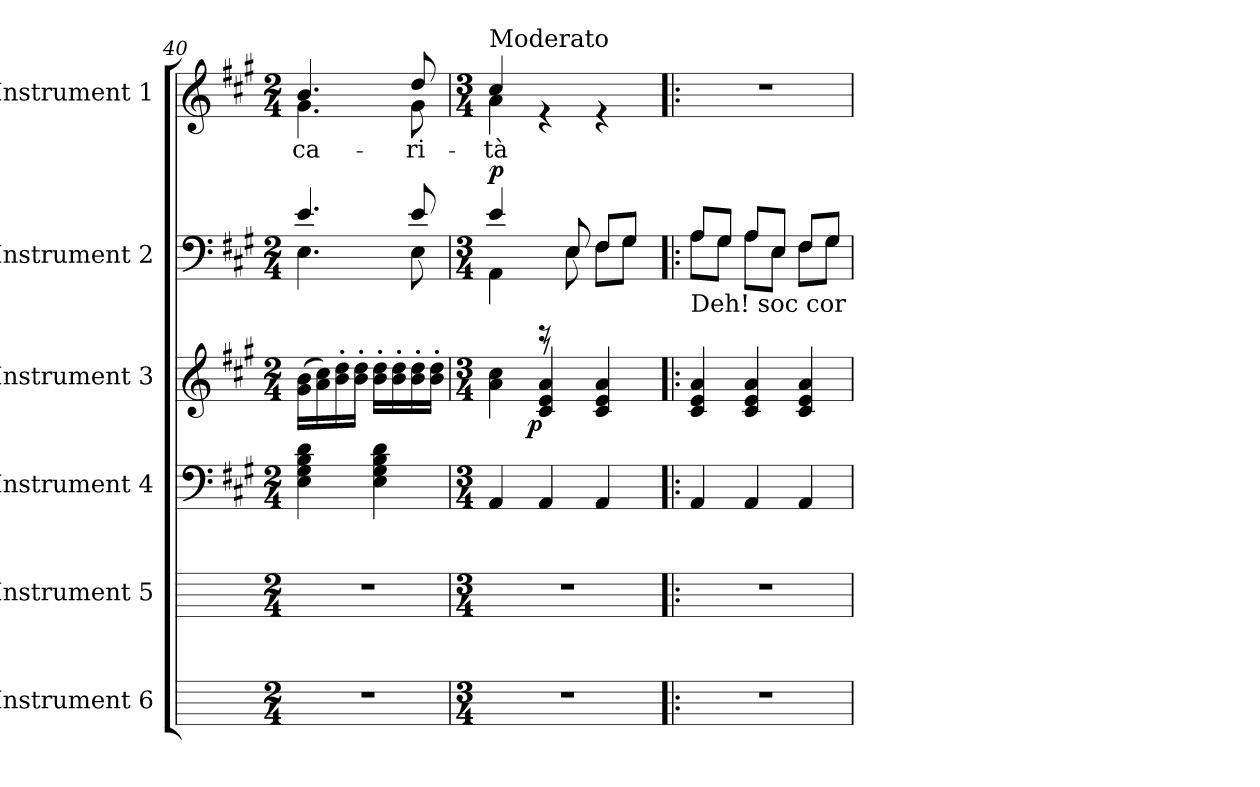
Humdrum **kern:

**kern	**kern	**kern	**kern	**dynam	**kern	**dynam	**kern	**text
*part6	*part5	*part4	*part3	*part3	*part2	*part2	*part1	*part1
*staff6	*staff5	*staff4	*staff3	*staff3	*staff2	*staff2	*staff1	*staff1
*I"Instrument 6	*I"Instrument 5	*I"Instrument 4	*I"Instrument 3	*	*I"Instrument 2	*	*I"Instrument 1	*
*	*	*clefF4	*clefG2	*	*clefF4	*	*clefG2	*
*k[]	*k[]	*k[f#c#g#]	*k[f#c#g#]	*	*k[f#c#g#]	*	*k[f#c#g#]	*
*C:	*C:	*A:	*A:	*	*A:	*	*A:	*
*M2/4	*M2/4	*M2/4	*M2/4	*	*M2/4	*	*M2/4	*
=40	=40	=40	=40	=40	=40	=40	=40	=40
*	*	*	*	*	*^	*	*^	*
!	!	!	!	!	!	!	!	!	!	!LO:LY:b:cj
2r	2r	4d\ 4B\ 4G#\ 4E\	(>16b\ 16g#\L	.	4.e/	4.E\	.	4.b/	4.g#\	ca-
.	.	.	16cc#\ 16a\)	.	.	.	.	.	.	.
.	.	.	16dd\'< 16b\'<	.	.	.	.	.	.	.
.	.	.	16dd\'< 16b\'<J	.	.	.	.	.	.	.
.	.	4d\ 4B\ 4G#\ 4E\	16dd\'< 16b\'<L	.	.	.	.	.	.	.
.	.	.	16dd\'< 16b\'<	.	.	.	.	.	.	.
!	!	!	!	!	!	!	!	!	!	!LO:LY:b:cj
.	.	.	16dd\'< 16b\'<	.	8e/	8E\	.	8g#\	8dd/	-ri-
.	.	.	16dd\'< 16b\'<J	.	.	.	.	.	.	.
=41	=41	=41	=41	=41	=41	=41	=41	=41	=41	=41
*M3/4	*M3/4	*M3/4	*M3/4	*	*M3/4	*	*	*M3/4	*	*
!	!	!	!	!	!	!	!	!LO:TX:a:t=Moderato	!	!
!	!	!	!	!	!	!	!LO:DY:a	!	!	!LO:LY:b:cj
*	*	*	*^	*	*	*	*	*	*	*
2.r	2.r	4AA/	4cc#\ 4a\	8..ryy	.	4e/	4AA\	p	4cc#/	4a\	-tà
!	!	!	!	!	!LO:DY:b	!	!	!	!	!	!
.	.	.	.	2ryy	p	.	.	.	.	.	.
.	.	4AA/	4a/ 4e/ 4c#/	.	.	8rDDD	8rAAAA	.	4rd	2ryy	.
.	.	.	.	.	.	8E/	8E\	.	.	.	.
.	.	4AA/	4a/ 4e/ 4c#/	.	.	8F#/L	8F#\L	.	4rd	.	.
.	.	.	.	.	.	8G#/J	8G#\J	.	.	.	.
.	.	.	.	32ryy	.	.	.	.	.	.	.
!!LO:PB:g=z
=42!|:	=42!|:	=42!|:	=42!|:	=42!|:	=42!|:	=42!|:	=42!|:	=42!|:	=42!|:	=42!|:	=42!|:
!	!	!	!	!	!	!LO:TX:b:t=Deh! soc cor	!	!	!	!	!
*	*	*	*v	*v	*	*	*	*	*v	*v	*
2.r	2.r	4AA/	4a/ 4e/ 4c#/	.	8A/L	8A\L	.	2.r	.
.	.	.	.	.	8G#/J	8G#\J	.	.	.
.	.	4AA/	4a/ 4e/ 4c#/	.	8A/L	8A\L	.	.	.
.	.	.	.	.	8E/J	8E\J	.	.	.
.	.	4AA/	4a/ 4e/ 4c#/	.	8F#/L	8F#\L	.	.	.
.	.	.	.	.	8G#/J	8G#\J	.	.	.
*	*	*	*	*	*v	*v	*	*	*
=	=	=	=	=	=	=	=	=
*-	*-	*-	*-	*-	*-	*-	*-	*-
